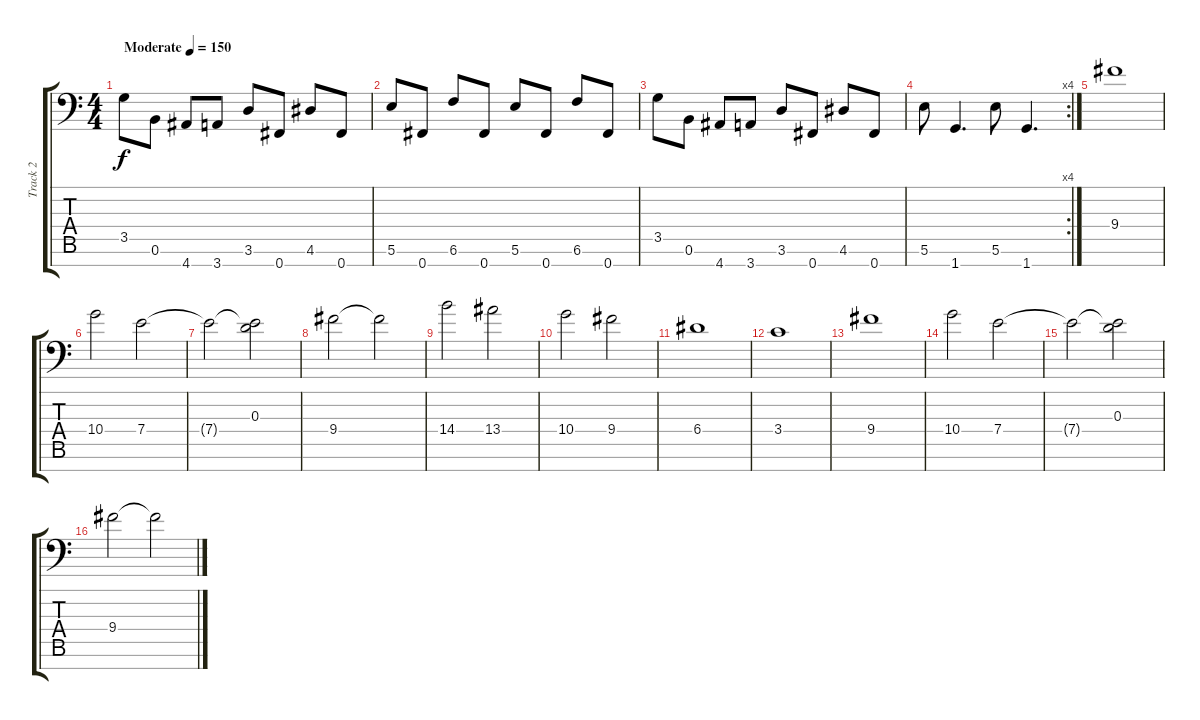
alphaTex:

\track ("Track 2" "Track 2") {instrument distortionguitar}
\staff {score tabs}
\tuning (B3 G3 D3 A2 E2 B1 Gb1) {hide}
\ts (4 4)
\tempo (150 "Moderate")
\clef f4
\ks c
3.5.8{dy f instrument distortionguitar} 0.6.8 4.7.8 3.7.8 3.6.8 0.7.8 4.6.8 0.7.8 |
5.6.8 0.7.8 6.6.8 0.7.8 5.6.8 0.7.8 6.6.8 0.7.8 |
3.5.8 0.6.8 4.7.8 3.7.8 3.6.8 0.7.8 4.6.8 0.7.8 |
\rc 4
5.6.8 1.7.4{d} 5.6.8 1.7.4{d} |
9.4.1 |
10.4.2 7.4.2 |
7.4{t}.2 (0.3 7.4{t}).2 |
9.4.2 9.4{t}.2 |
14.4.2 13.4.2 |
10.4.2 9.4.2 |
6.4.1 |
3.4.1 |
9.4.1 |
10.4.2 7.4.2 |
7.4{t}.2 (0.3 7.4{t}).2 |
9.4.2 9.4{t}.2
